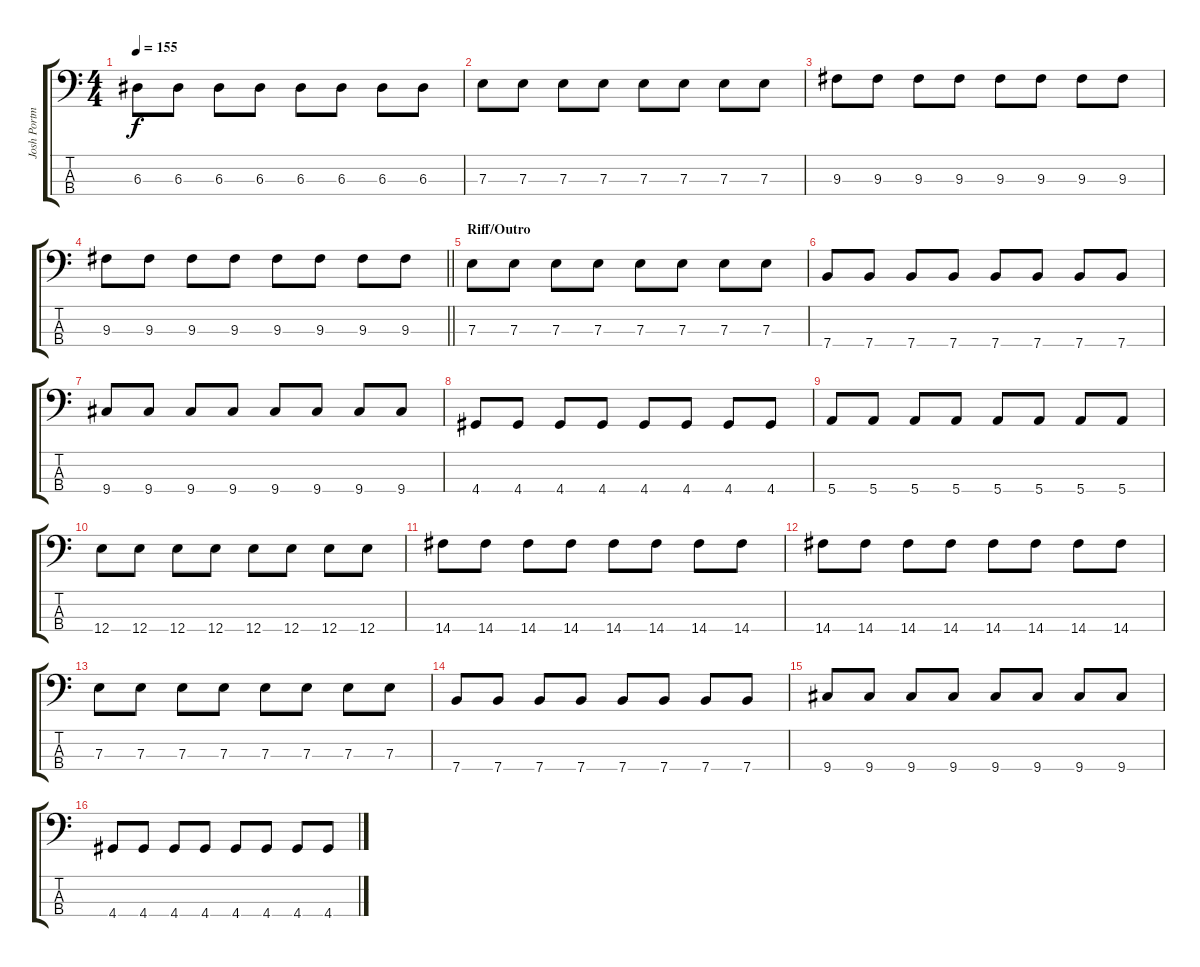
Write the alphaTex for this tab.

\track ("Josh Portman - Bass" "Josh Portm") {instrument electricbasspick}
\staff {score tabs}
\tuning (G2 D2 A1 E1) {hide}
\ts (4 4)
\tempo 155
\clef f4
\ks c
6.3.8{dy f} 6.3.8 6.3.8 6.3.8 6.3.8 6.3.8 6.3.8 6.3.8 |
7.3.8 7.3.8 7.3.8 7.3.8 7.3.8 7.3.8 7.3.8 7.3.8 |
9.3.8 9.3.8 9.3.8 9.3.8 9.3.8 9.3.8 9.3.8 9.3.8 |
\barLineRight lightlight
9.3.8 9.3.8 9.3.8 9.3.8 9.3.8 9.3.8 9.3.8 9.3.8 |
\section ("" "Riff/Outro")
7.3.8 7.3.8 7.3.8 7.3.8 7.3.8 7.3.8 7.3.8 7.3.8 |
7.4.8 7.4.8 7.4.8 7.4.8 7.4.8 7.4.8 7.4.8 7.4.8 |
9.4.8 9.4.8 9.4.8 9.4.8 9.4.8 9.4.8 9.4.8 9.4.8 |
4.4.8 4.4.8 4.4.8 4.4.8 4.4.8 4.4.8 4.4.8 4.4.8 |
5.4.8 5.4.8 5.4.8 5.4.8 5.4.8 5.4.8 5.4.8 5.4.8 |
12.4.8 12.4.8 12.4.8 12.4.8 12.4.8 12.4.8 12.4.8 12.4.8 |
14.4.8 14.4.8 14.4.8 14.4.8 14.4.8 14.4.8 14.4.8 14.4.8 |
14.4.8 14.4.8 14.4.8 14.4.8 14.4.8 14.4.8 14.4.8 14.4.8 |
7.3.8 7.3.8 7.3.8 7.3.8 7.3.8 7.3.8 7.3.8 7.3.8 |
7.4.8 7.4.8 7.4.8 7.4.8 7.4.8 7.4.8 7.4.8 7.4.8 |
9.4.8 9.4.8 9.4.8 9.4.8 9.4.8 9.4.8 9.4.8 9.4.8 |
4.4.8 4.4.8 4.4.8 4.4.8 4.4.8 4.4.8 4.4.8 4.4.8
